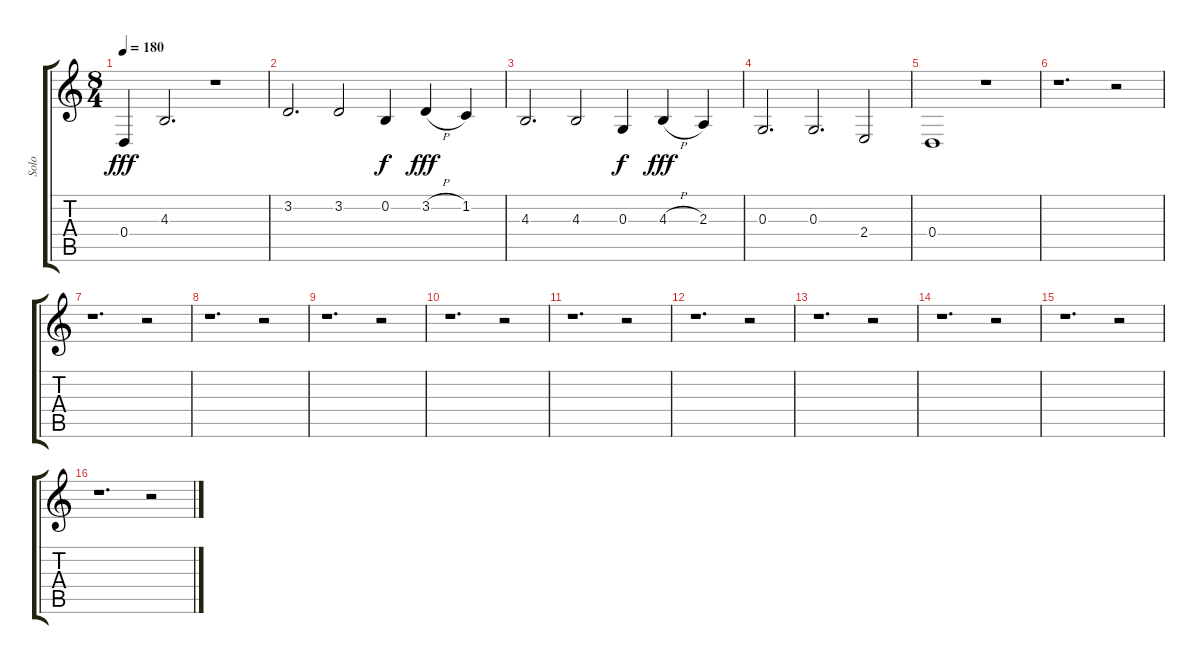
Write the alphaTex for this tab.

\track ("Solo" "Solo") {instrument oboe}
\staff {score tabs}
\tuning (E4 B3 G3 D3 A2 E2) {hide}
\ts (8 4)
\tempo 180
\clef g2
\ks c
0.4.4{dy fff} 4.3.2{d} r.1 |
3.2.2{d} 3.2.2 0.2.4{dy f} 3.2{h}.4{dy fff} 1.2.4 |
4.3.2{d} 4.3.2 0.3.4{dy f} 4.3{h}.4{dy fff} 2.3.4 |
0.3.2{d} 0.3.2{d} 2.4.2 |
0.4.1 r.1 |
r.1{d} r.2 |
r.1{d} r.2 |
r.1{d} r.2 |
r.1{d} r.2 |
r.1{d} r.2 |
r.1{d} r.2 |
r.1{d} r.2 |
r.1{d} r.2 |
r.1{d} r.2 |
r.1{d} r.2 |
r.1{d} r.2
